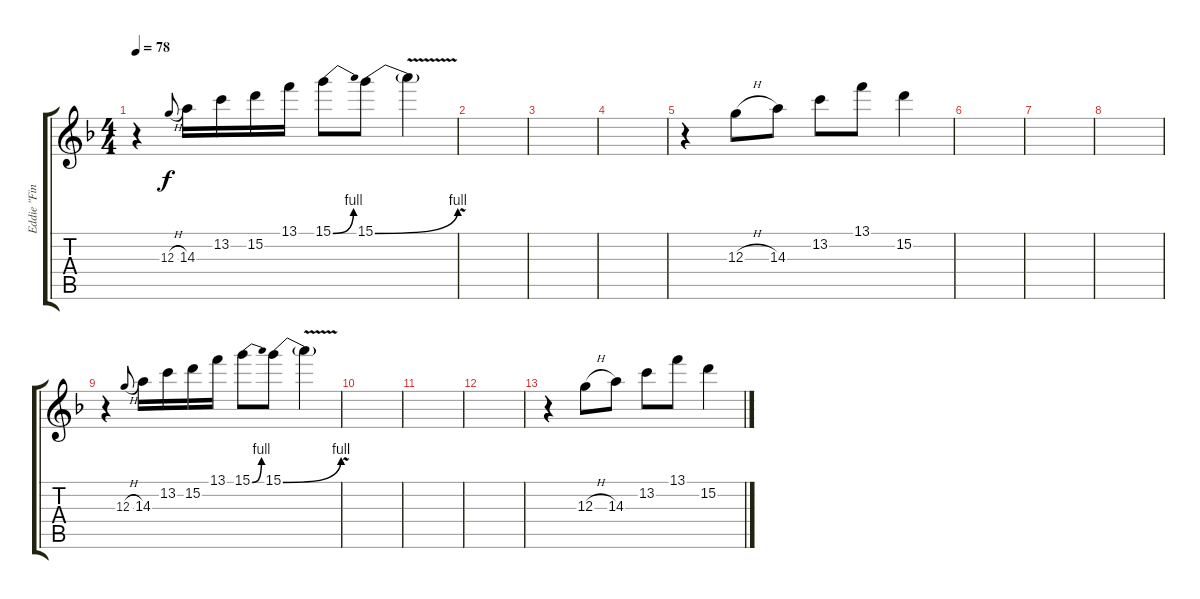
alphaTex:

\track ("Eddie \"Fingers\" Ojeda" "Eddie \"Fin") {instrument distortionguitar}
\staff {score tabs}
\tuning (E4 B3 G3 D3 A2 E2) {hide}
\ts (4 4)
\tempo 78
\clef g2
\ks dminor
r.4{dy f} 12.3{h}.8{gr onbeat} 14.3.16 13.2.16 15.2.16 13.1.16 15.1{be (bend 0 0 60 4)}.8 15.1{be (bend 0 0 60 4)}.8 15.1{v t}.4 |
|
|
|
r.4 12.3{h}.8 14.3.8 13.2.8 13.1.8 15.2.4 |
|
|
|
r.4 12.3{h}.8{gr onbeat} 14.3.16 13.2.16 15.2.16 13.1.16 15.1{be (bend 0 0 60 4)}.8 15.1{be (bend 0 0 60 4)}.8 15.1{v t}.4 |
|
|
|
r.4 12.3{h}.8 14.3.8 13.2.8 13.1.8 15.2.4
